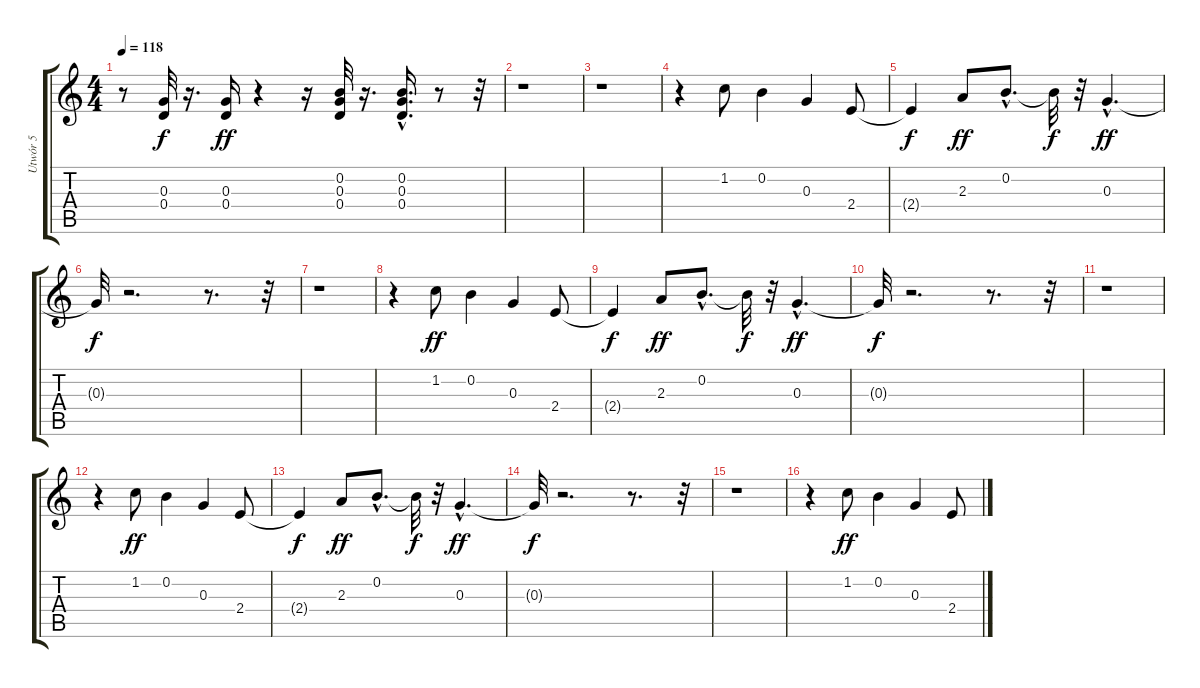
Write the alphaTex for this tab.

\track ("Utwór 5" "Utwór 5") {instrument electricguitarclean}
\staff {score tabs}
\tuning (E4 B3 G3 D3 A2 E2) {hide}
\ts (4 4)
\tempo 118
\clef g2
\ks c
r.8{dy ff} (0.3 0.4).32{dy f} r.16{d} (0.3 0.4).16{dy ff} r.4 r.16 (0.2 0.3 0.4).32 r.16{d} (0.2{hac} 0.3{hac} 0.4{hac}).16{d} r.8 r.32 |
r.1 |
r.1 |
r.4 1.2.8 0.2.4 0.3.4 2.4.8 |
2.4{t}.4{dy f} 2.3.8{dy ff} 0.2{hac}.8{d} 0.2{t}.32{dy f} r.32 0.3{hac}.4{d dy ff} |
0.3{t}.32{dy f} r.2{d} r.8{d} r.32 |
r.1 |
r.4 1.2.8{dy ff} 0.2.4 0.3.4 2.4.8 |
2.4{t}.4{dy f} 2.3.8{dy ff} 0.2{hac}.8{d} 0.2{t}.32{dy f} r.32 0.3{hac}.4{d dy ff} |
0.3{t}.32{dy f} r.2{d} r.8{d} r.32 |
r.1 |
r.4 1.2.8{dy ff} 0.2.4 0.3.4 2.4.8 |
2.4{t}.4{dy f} 2.3.8{dy ff} 0.2{hac}.8{d} 0.2{t}.32{dy f} r.32 0.3{hac}.4{d dy ff} |
0.3{t}.32{dy f} r.2{d} r.8{d} r.32 |
r.1 |
r.4 1.2.8{dy ff} 0.2.4 0.3.4 2.4.8
